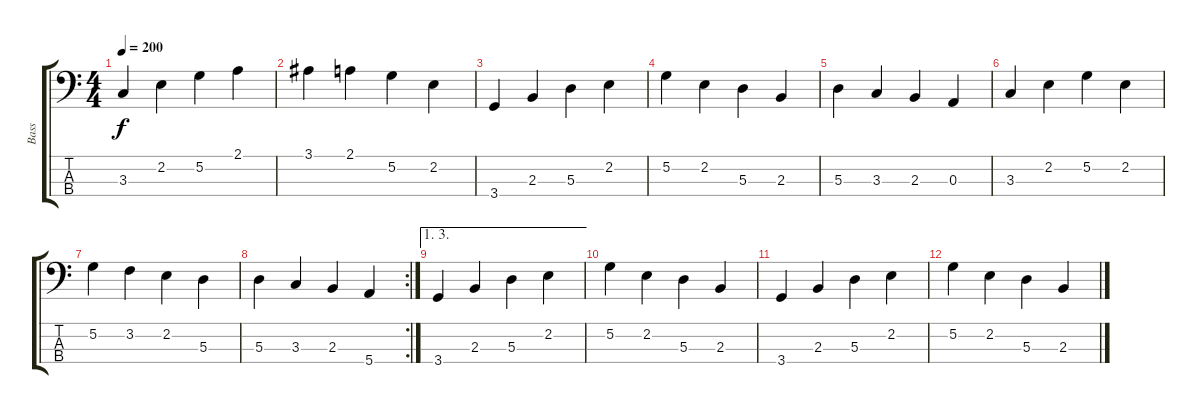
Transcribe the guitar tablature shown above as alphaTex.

\track ("Bass" "Bass") {instrument fretlessbass}
\staff {score tabs}
\tuning (G2 D2 A1 E1) {hide}
\ts (4 4)
\tempo 200
\clef f4
\ks c
3.3.4{dy f} 2.2.4 5.2.4 2.1.4 |
3.1.4 2.1.4 5.2.4 2.2.4 |
3.4.4 2.3.4 5.3.4 2.2.4 |
5.2.4 2.2.4 5.3.4 2.3.4 |
5.3.4 3.3.4 2.3.4 0.3.4 |
3.3.4 2.2.4 5.2.4 2.2.4 |
5.2.4 3.2.4 2.2.4 5.3.4 |
\rc 2
5.3.4 3.3.4 2.3.4 5.4.4 |
\ae (1 3)
3.4.4 2.3.4 5.3.4 2.2.4 |
5.2.4 2.2.4 5.3.4 2.3.4 |
3.4.4 2.3.4 5.3.4 2.2.4 |
5.2.4 2.2.4 5.3.4 2.3.4
